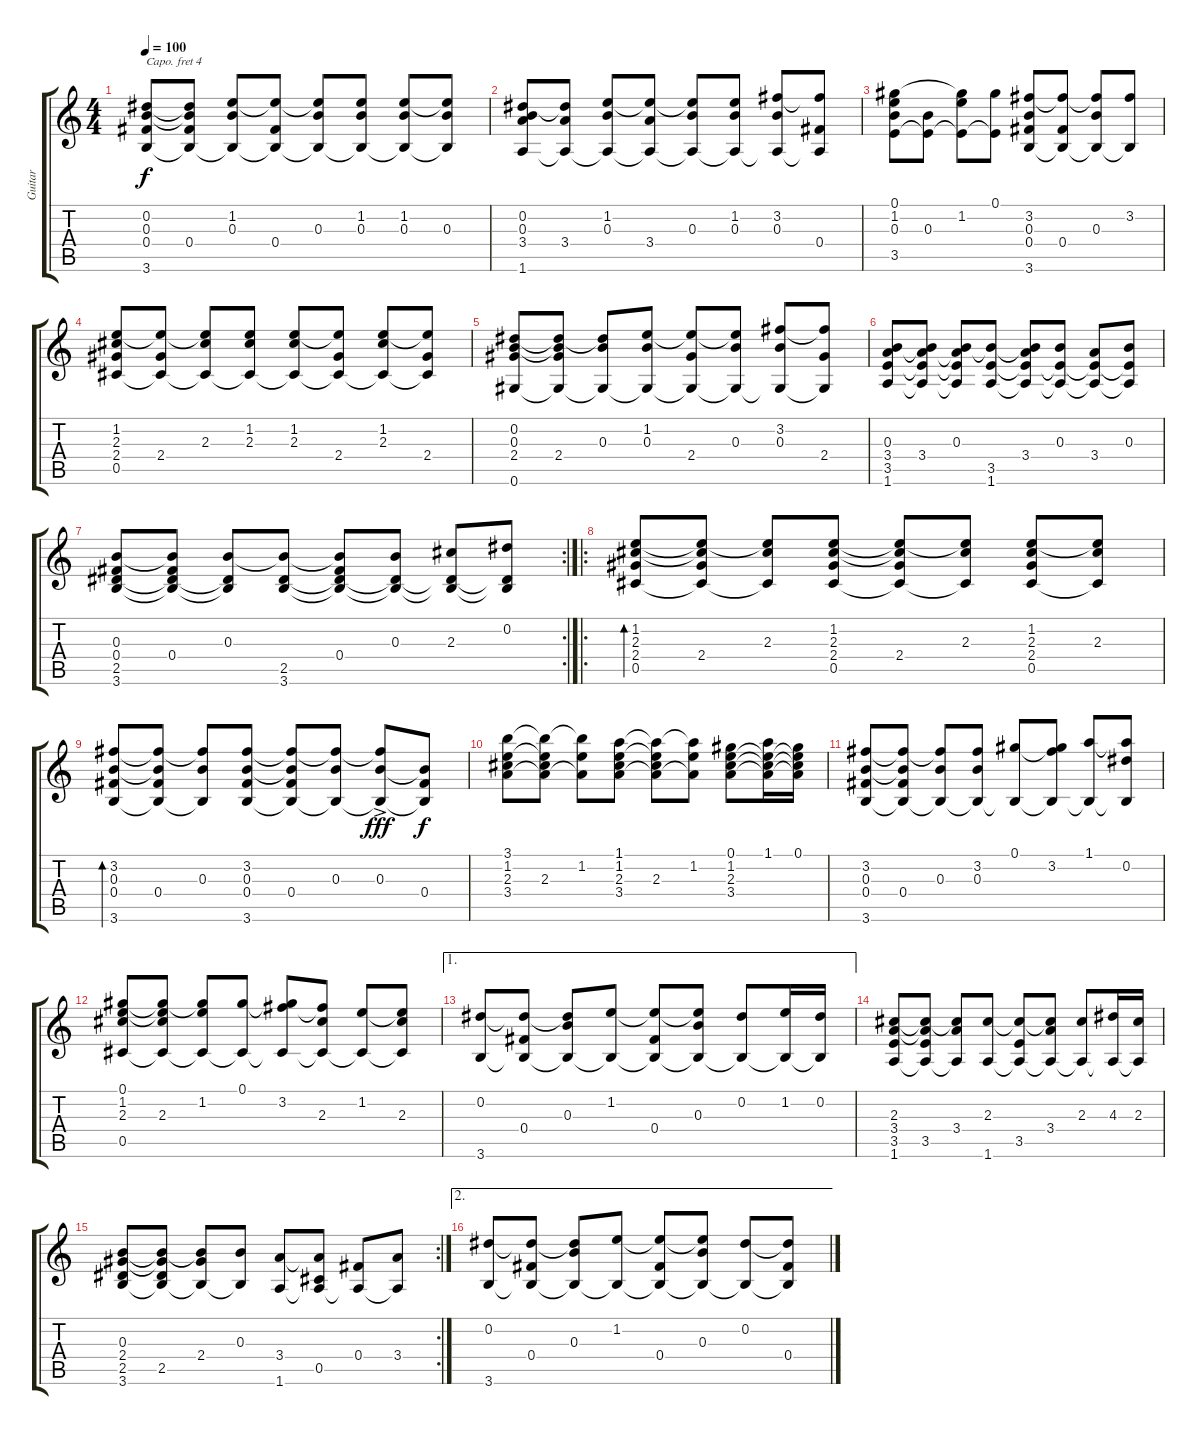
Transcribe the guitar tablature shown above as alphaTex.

\track ("Guitar" "Guitar") {instrument electricguitarjazz}
\staff {score tabs}
\capo 4
\tuning (E4 B3 G3 D3 A2 E2) {hide}
\ts (4 4)
\tempo 100
\clef g2
\ks c
(0.2 0.3 0.4 3.6).8{dy f} (0.2{t} 0.3{t} 0.4 3.6{t}).8 (1.2 0.3 3.6{t}).8 (1.2{t} 0.4 3.6{t}).8 (1.2{t} 0.3 3.6{t}).8 (1.2 0.3 3.6{t}).8 (1.2 0.3 3.6{t}).8 (1.2{t} 0.3 3.6{t}).8 |
(0.2 0.3 3.4 1.6).8 (0.2{t} 3.4 1.6{t}).8 (1.2 0.3 1.6{t}).8 (1.2{t} 3.4 1.6{t}).8 (1.2{t} 0.3 1.6{t}).8 (1.2 0.3 1.6{t}).8 (3.2 0.3 1.6{t}).8 (3.2{t} 0.4 1.6{t}).8 |
(0.1 1.2 0.3 3.5).8 (0.3 3.5{t}).8 (0.1{t} 1.2 3.5{t}).8 (0.1 3.5{t}).8 (3.2 0.3 0.4 3.6).8 (3.2{t} 0.4 3.6{t}).8 (3.2{t} 0.3 3.6{t}).8 (3.2 3.6{t}).8 |
(1.2 2.3 2.4 0.5).8 (1.2{t} 2.4 0.5{t}).8 (1.2{t} 2.3 0.5{t}).8 (1.2 2.3 0.5{t}).8 (1.2 2.3 0.5{t}).8 (1.2{t} 2.4 0.5{t}).8 (1.2 2.3 0.5{t}).8 (1.2{t} 2.4 0.5{t}).8 |
(0.2 0.3 2.4 0.6).8 (0.2{t} 0.3{t} 2.4 0.6{t}).8 (0.2{t} 0.3 0.6{t}).8 (1.2 0.3 0.6{t}).8 (1.2{t} 2.4 0.6{t}).8 (1.2{t} 0.3 0.6{t}).8 (3.2 0.3 0.6{t}).8 (3.2{t} 2.4 0.6{t}).8 |
(0.3 3.4 3.5 1.6).8 (0.3{t} 3.4 3.5{t} 1.6{t}).8 (0.3 3.4{t} 3.5{t} 1.6{t}).8 (0.3{t} 3.5 1.6).8 (0.3{t} 3.4 3.5{t} 1.6{t}).8 (0.3 3.5{t} 1.6{t}).8 (3.4 3.5{t} 1.6{t}).8 (0.3 3.5{t} 1.6{t}).8 |
\rc 2
(0.3 0.4 2.5 3.6).8 (0.3{t} 0.4 2.5{t} 3.6{t}).8 (0.3 2.5{t} 3.6{t}).8 (0.3{t} 2.5 3.6).8 (0.3{t} 0.4 2.5{t} 3.6{t}).8 (0.3 2.5{t} 3.6{t}).8 (2.3 2.5{t} 3.6{t}).8 (0.2 2.5{t} 3.6{t}).8 |
\ro
(1.2 2.3 2.4 0.5).8{bd 480} (1.2{t} 2.3{t} 2.4 0.5{t}).8 (1.2{t} 2.3 0.5{t}).8 (1.2 2.3 2.4 0.5).8 (1.2{t} 2.3{t} 2.4 0.5{t}).8 (1.2{t} 2.3 0.5{t}).8 (1.2 2.3 2.4 0.5).8 (1.2{t} 2.3 0.5{t}).8 |
(3.2 0.3 0.4 3.6).8{bd 480} (3.2{t} 0.3{t} 0.4 3.6{t}).8 (3.2{t} 0.3 3.6{t}).8 (3.2 0.3 0.4 3.6).8 (3.2{t} 0.3{t} 0.4 3.6{t}).8 (3.2{t} 0.3 3.6{t}).8 (3.2{t} 0.3{ac} 3.6{t}).8{dy fff} (0.3{t} 0.4 3.6{t}).8{dy f} |
(3.1 1.2 2.3 3.4).8 (3.1{t} 1.2{t} 2.3 3.4{t}).8 (3.1{t} 1.2 3.4{t}).8 (1.1 1.2 2.3 3.4).8 (1.1{t} 1.2{t} 2.3 3.4{t}).8 (1.1{t} 1.2 3.4{t}).8 (0.1 1.2 2.3 3.4).8 (1.1 1.2{t} 2.3{t} 3.4{t}).16 (0.1 1.2{t} 2.3{t} 3.4{t}).16 |
(3.2 0.3 0.4 3.6).8 (3.2{t} 0.3{t} 0.4 3.6{t}).8 (3.2{t} 0.3 3.6{t}).8 (3.2 0.3 3.6{t}).8 (0.1 3.6{t}).8 (0.1{t} 3.2 3.6{t}).8 (1.1 3.6{t}).8 (1.1{t} 0.2 3.6{t}).8 |
(0.1 1.2 2.3 0.5).8 (0.1{t} 1.2{t} 2.3 0.5{t}).8 (0.1{t} 1.2 0.5{t}).8 (0.1 0.5{t}).8 (0.1{t} 3.2 0.5{t}).8 (3.2{t} 2.3 0.5{t}).8 (1.2 0.5{t}).8 (1.2{t} 2.3 0.5{t}).8 |
\ae 1
(0.2 3.6).8 (0.2{t} 0.4 3.6{t}).8 (0.2{t} 0.3 3.6{t}).8 (1.2 3.6{t}).8 (1.2{t} 0.4 3.6{t}).8 (1.2{t} 0.3 3.6{t}).8 (0.2 3.6{t}).8 (1.2 3.6{t}).16 (0.2 3.6{t}).16 |
(2.3 3.4 3.5 1.6).8 (2.3{t} 3.4{t} 3.5 1.6{t}).8 (2.3{t} 3.4 1.6{t}).8 (2.3 1.6).8 (2.3{t} 3.5 1.6{t}).8 (2.3{t} 3.4 1.6{t}).8 (2.3 1.6{t}).8 (4.3 1.6{t}).16 (2.3 1.6{t}).16 |
\rc 2
(0.3 2.4 2.5 3.6).8 (0.3{t} 2.4{t} 2.5 3.6{t}).8 (0.3{t} 2.4 3.6{t}).8 (0.3 3.6{t}).8 (3.4 1.6).8 (3.4{t} 0.5 1.6{t}).8 (0.4 1.6{t}).8 (3.4 1.6{t}).8 |
\ae 2
(0.2 3.6).8 (0.2{t} 0.4 3.6{t}).8 (0.2{t} 0.3 3.6{t}).8 (1.2 3.6{t}).8 (1.2{t} 0.4 3.6{t}).8 (1.2{t} 0.3 3.6{t}).8 (0.2 3.6{t}).8 (0.2{t} 0.4 3.6{t}).8
